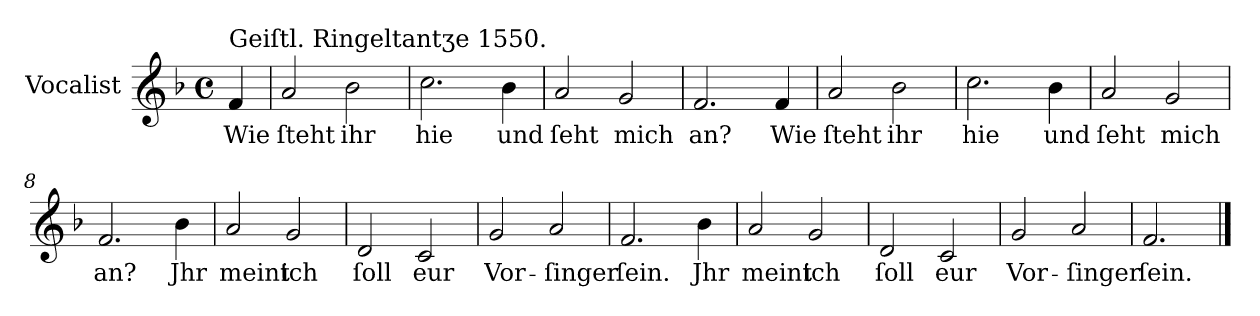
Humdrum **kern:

**kern	**text
*part1	*part1
*staff1	*staff1
*I"Vocalist	*
*k[b-]	*
*F:	*
*M4/4	*
*met(c)	*
=	=
!LO:TX:a:t=Geiſtl. Ringeltantʒe 1550.	!
4f	Wie
=1	=1
2a	ſteht
2b-	ihr
=2	=2
2.cc	hie
4b-	und
=3	=3
2a	ſeht
2g	mich
=4	=4
2.f	an?
4f	Wie
=5	=5
2a	ſteht
2b-	ihr
=6	=6
2.cc	hie
4b-	und
=7	=7
2a	ſeht
2g	mich
=8	=8
2.f	an?
4b-	Jhr
=9	=9
2a	meint
2g	ich
=10	=10
2d	ſoll
2c	eur
=11	=11
2g	Vor-
2a	-ſinger
=12	=12
2.f	ſein.
4b-	Jhr
=13	=13
2a	meint
2g	ich
=14	=14
2d	ſoll
2c	eur
=15	=15
2g	Vor-
2a	-ſinger
=16	=16
2.f	ſein.
==	==
*-	*-
